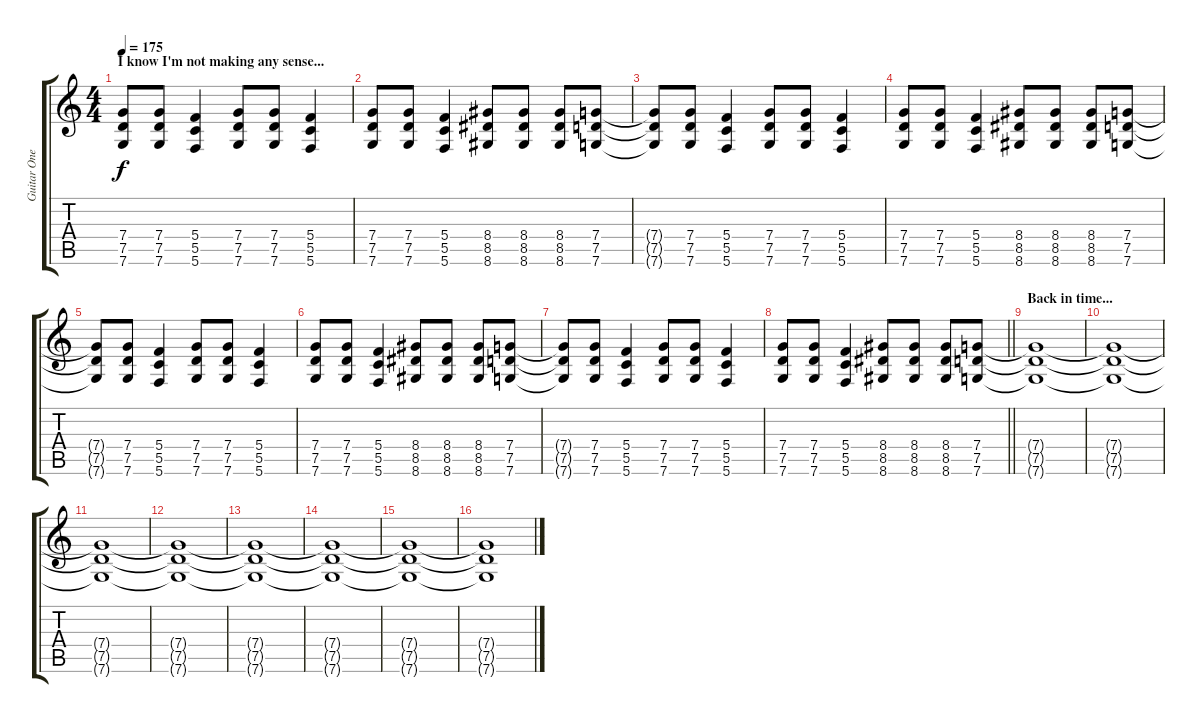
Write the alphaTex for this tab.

\track ("Guitar One" "Guitar One") {instrument overdrivenguitar}
\staff {score tabs}
\tuning (D4 A3 F3 C3 G2 C2) {hide}
\ts (4 4)
\section ("" "I know I'm not making any sense...")
\tempo 175
\clef g2
\ks c
(7.4{t} 7.5{t} 7.6{t}).8{dy f} (7.4 7.5 7.6).8 (5.4 5.5 5.6).4 (7.4 7.5 7.6).8 (7.4 7.5 7.6).8 (5.4 5.5 5.6).4 |
(7.4 7.5 7.6).8 (7.4 7.5 7.6).8 (5.4 5.5 5.6).4 (8.4 8.5 8.6).8 (8.4 8.5 8.6).8 (8.4 8.5 8.6).8 (7.4 7.5 7.6).8 |
(7.4{t} 7.5{t} 7.6{t}).8 (7.4 7.5 7.6).8 (5.4 5.5 5.6).4 (7.4 7.5 7.6).8 (7.4 7.5 7.6).8 (5.4 5.5 5.6).4 |
(7.4 7.5 7.6).8 (7.4 7.5 7.6).8 (5.4 5.5 5.6).4 (8.4 8.5 8.6).8 (8.4 8.5 8.6).8 (8.4 8.5 8.6).8 (7.4 7.5 7.6).8 |
(7.4{t} 7.5{t} 7.6{t}).8 (7.4 7.5 7.6).8 (5.4 5.5 5.6).4 (7.4 7.5 7.6).8 (7.4 7.5 7.6).8 (5.4 5.5 5.6).4 |
(7.4 7.5 7.6).8 (7.4 7.5 7.6).8 (5.4 5.5 5.6).4 (8.4 8.5 8.6).8 (8.4 8.5 8.6).8 (8.4 8.5 8.6).8 (7.4 7.5 7.6).8 |
(7.4{t} 7.5{t} 7.6{t}).8 (7.4 7.5 7.6).8 (5.4 5.5 5.6).4 (7.4 7.5 7.6).8 (7.4 7.5 7.6).8 (5.4 5.5 5.6).4 |
\barLineRight lightlight
(7.4 7.5 7.6).8 (7.4 7.5 7.6).8 (5.4 5.5 5.6).4 (8.4 8.5 8.6).8 (8.4 8.5 8.6).8 (8.4 8.5 8.6).8 (7.4 7.5 7.6).8 |
\section ("" "Back in time...")
(7.4{t} 7.5{t} 7.6{t}).1{volume 8} |
(7.4{t} 7.5{t} 7.6{t}).1 |
(7.4{t} 7.5{t} 7.6{t}).1 |
(7.4{t} 7.5{t} 7.6{t}).1 |
(7.4{t} 7.5{t} 7.6{t}).1{volume 0} |
(7.4{t} 7.5{t} 7.6{t}).1 |
(7.4{t} 7.5{t} 7.6{t}).1 |
(7.4{t} 7.5{t} 7.6{t}).1
